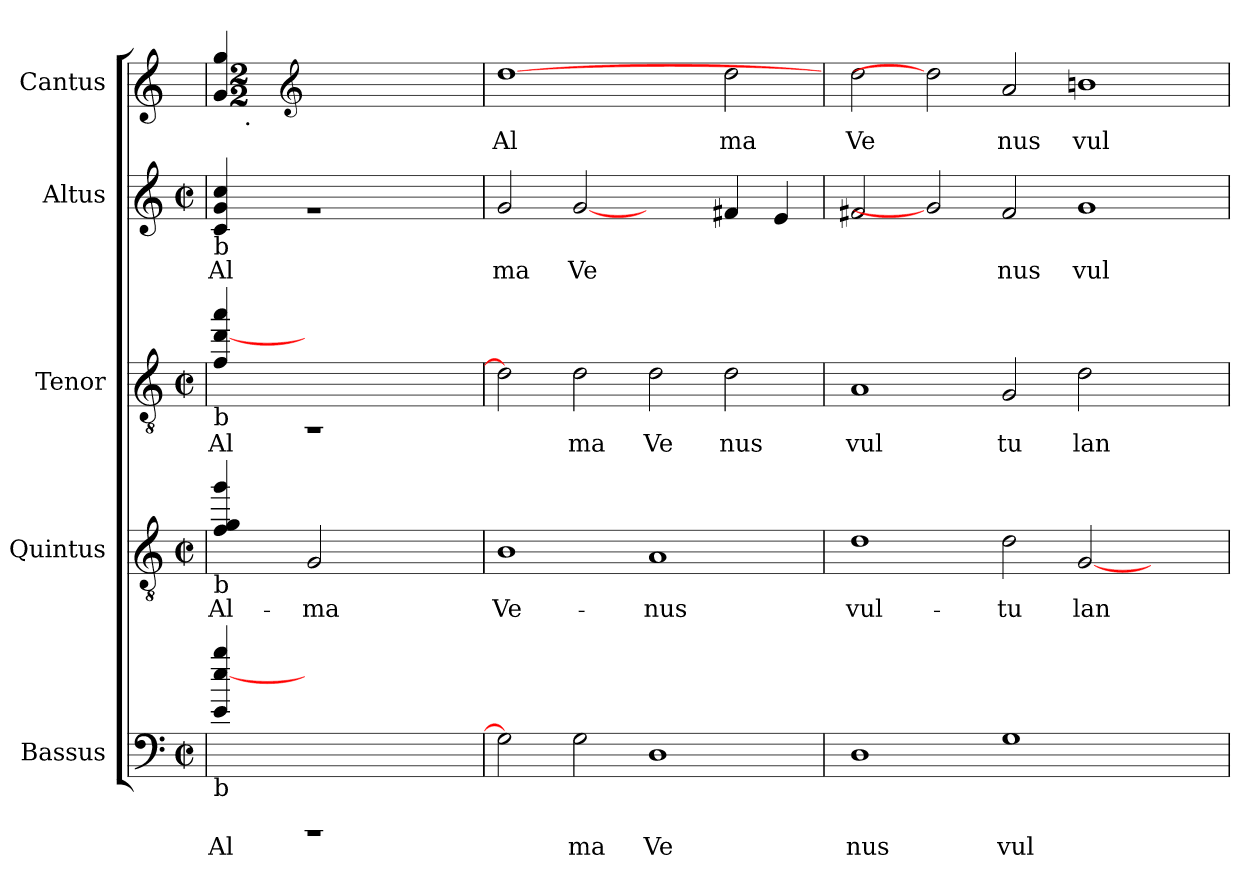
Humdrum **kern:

**kern	**text	**kern	**text	**kern	**text	**kern	**text	**kern	**text
*part5	*part5	*part4	*part4	*part3	*part3	*part2	*part2	*part1	*part1
*staff5	*staff5	*staff4	*staff4	*staff3	*staff3	*staff2	*staff2	*staff1	*staff1
*I"Bassus	*	*I"Quintus	*	*I"Tenor	*	*I"Altus	*	*I"Cantus	*
!!LO:PB:g=z
*stria5	*	*stria5	*	*stria5	*	*stria5	*	*stria5	*
*clefF4	*	*clefGv2	*	*clefGv2	*	*clefG2	*	*	*
*M2/2	*	*M2/2	*	*M2/2	*	*M2/2	*	*	*
*met(c|)	*	*met(c|)	*	*met(c|)	*	*met(c|)	*	*	*
=1	=1!	=1	=1!	=1	=1!	=1	=1!	=1!	=1!
!	!	!	!	!	!	!	!	!LO:TX:b:t=b	!
!	!	!	!	!	!	!LO:TX:b:t=b	!	!	!
!	!	!	!	!LO:TX:b:t=b	!	!	!	!	!
!	!	!LO:TX:b:t=b	!	!	!	!	!	!	!
!LO:TX:b:t=b	!	!	!	!	!	!	!	!	!
!	!LO:LY:b:cj	!	!LO:LY:b:cj	!	!LO:LY:b:cj	!	!LO:LY:b:cj	!	!
*	*	*	*	*	*	*	*	*^	*
4bb/ 4e/ [>4ee	Al	4gg/ 4f/ 4g	Al-	4aa/ 4f/ [>4dd	Al	4cc/ 4c/ 4g	Al	4gg/ 4g/	16..ryy	.
!	!	!	!	!	!	!	!	!	!LO:TX:b:t=.	!
.	.	.	.	.	.	.	.	.	1ryy	.
*	*	*	*	*	*	*	*	*clefG2	*	*
*	*	*	*	*	*	*	*	*M2/2	*	*
*	*	*	*	*	*	*	*	*met(c|)	*	*
!LO:N:vis=1	!	!LO:N:vis=2	!LO:LY:b:cj	!LO:N:vis=1	!	!LO:N:vis=1	!	!	!	!
1rEEE	.	4G/	-ma	1rAA	.	1ra	.	1ryy	.	.
.	.	2.ryy	.	.	.	.	.	.	.	.
.	.	.	.	.	.	.	.	.	8ryy	.
.	.	.	.	.	.	.	.	.	64ryy	.
=2	=2	=2	=2	=2	=2	=2	=2	=2	=2	=2
!	!	!	!LO:LY:b:cj	!	!	!	!LO:LY:b:cj	!	!	!LO:LY:b:cj
*	*	*	*	*	*	*	*	*v	*v	*
2G\]	.	1B	Ve-	2d\]	.	2g/	ma	[1dd	Al
!	!LO:LY:b:cj	!	!	!	!LO:LY:b:cj	!	!LO:LY:b:cj	!	!
2G\	ma	.	.	2d\	ma	[2g	Ve	.	.
!	!LO:LY:b:cj	!	!LO:LY:b:cj	!	!LO:LY:b:cj	!	!	!	!
1D	Ve	1A	-nus	2d\	Ve	2ryy	.	2ryy	.
!	!	!	!	!	!LO:LY:b:cj	!	!	!	!LO:LY:b:cj
.	.	.	.	2d\	nus	4f#X/	.	2dd\	ma
.	.	.	.	.	.	4e/	.	.	.
=3	=3	=3	=3	=3	=3	=3	=3	=3	=3
!	!LO:LY:b:cj	!	!LO:LY:b:cj	!	!LO:LY:b:cj	!	!	!	!LO:LY:b:cj
1D	nus	1d	vul-	1A	vul	2f#X/	.	2dd\	Ve
.	.	.	.	.	.	2g]	.	2dd]	.
!	!LO:LY:b:cj	!	!LO:LY:b:cj	!	!LO:LY:b:cj	!	!LO:LY:b:cj	!	!LO:LY:b:cj
1G	vul	2d\	-tu	2G/	tu	2f#/	nus	2a/	nus
!	!	!	!LO:LY:b	!	!LO:LY:b:cj	!	!LO:LY:b:cj	!	!LO:LY:b:cj
.	.	[<2G/	lan-	2d\	lan	1g	vul	1bn	vul
2ryy	.	2ryy	.	2ryy	.	.	.	.	.
=	=	=	=	=	=	=	=	=	=
*-	*-	*-	*-	*-	*-	*-	*-	*-	*-
